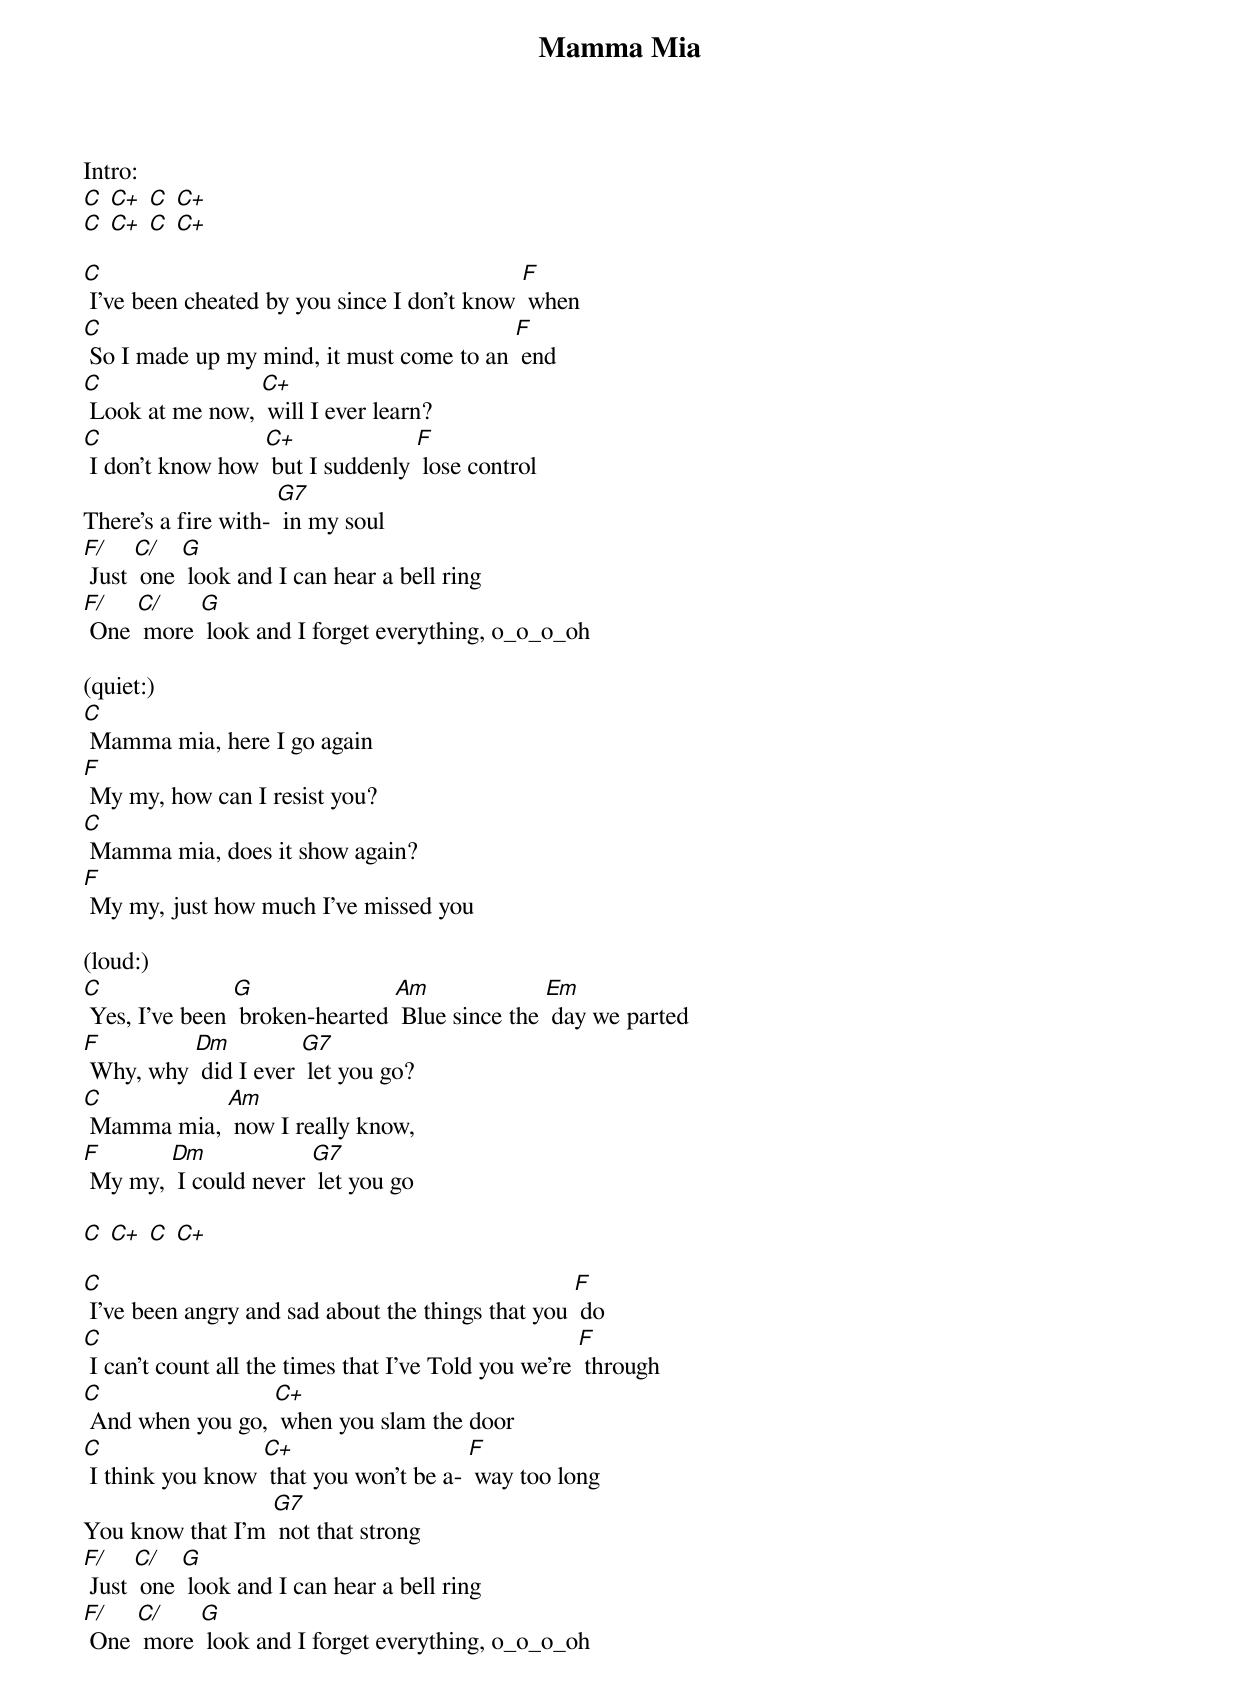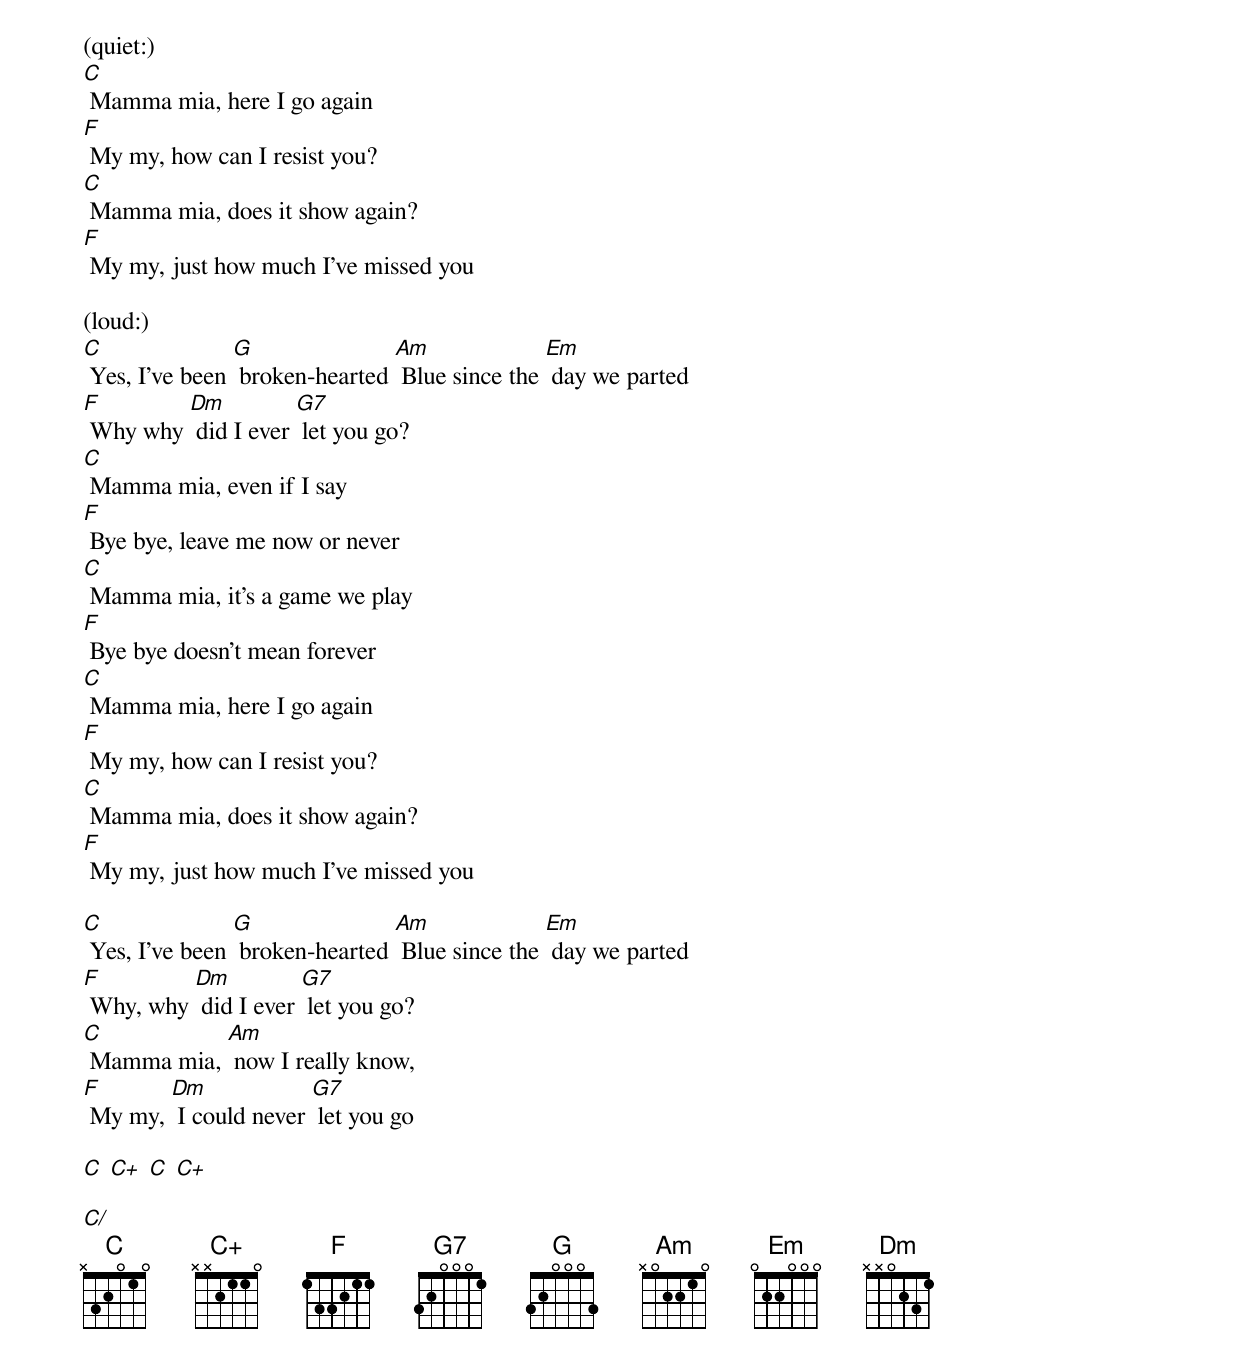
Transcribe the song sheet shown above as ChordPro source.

{t: Mamma Mia }
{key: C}
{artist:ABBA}
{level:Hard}
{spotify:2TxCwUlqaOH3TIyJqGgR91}

Intro:
[C] [C+] [C] [C+]
[C] [C+] [C] [C+]

[C] I've been cheated by you since I don't know [F] when
[C] So I made up my mind, it must come to an [F] end
[C] Look at me now, [C+] will I ever learn?
[C] I don't know how [C+] but I suddenly [F] lose control
There's a fire with- [G7] in my soul
[F/] Just [C/] one [G] look and I can hear a bell ring
[F/] One [C/] more [G] look and I forget everything, o_o_o_oh

(quiet:)
[C] Mamma mia, here I go again
[F] My my, how can I resist you?
[C] Mamma mia, does it show again?
[F] My my, just how much I've missed you

(loud:)
[C] Yes, I've been [G] broken-hearted [Am] Blue since the [Em] day we parted
[F] Why, why [Dm] did I ever [G7] let you go?
[C] Mamma mia, [Am] now I really know,
[F] My my, [Dm] I could never [G7] let you go

[C] [C+] [C] [C+]

[C] I've been angry and sad about the things that you [F] do
[C] I can't count all the times that I've Told you we're [F] through
[C] And when you go, [C+] when you slam the door
[C] I think you know [C+] that you won't be a- [F] way too long
You know that I'm [G7] not that strong
[F/] Just [C/] one [G] look and I can hear a bell ring
[F/] One [C/] more [G] look and I forget everything, o_o_o_oh

(quiet:)
[C] Mamma mia, here I go again
[F] My my, how can I resist you?
[C] Mamma mia, does it show again?
[F] My my, just how much I've missed you

(loud:)
[C] Yes, I've been [G] broken-hearted [Am] Blue since the [Em] day we parted
[F] Why why [Dm] did I ever [G7] let you go?
[C] Mamma mia, even if I say
[F] Bye bye, leave me now or never
[C] Mamma mia, it's a game we play
[F] Bye bye doesn't mean forever
[C] Mamma mia, here I go again
[F] My my, how can I resist you?
[C] Mamma mia, does it show again?
[F] My my, just how much I've missed you

[C] Yes, I've been [G] broken-hearted [Am] Blue since the [Em] day we parted
[F] Why, why [Dm] did I ever [G7] let you go?
[C] Mamma mia, [Am] now I really know,
[F] My my, [Dm] I could never [G7] let you go

[C] [C+] [C] [C+]

[C/]
